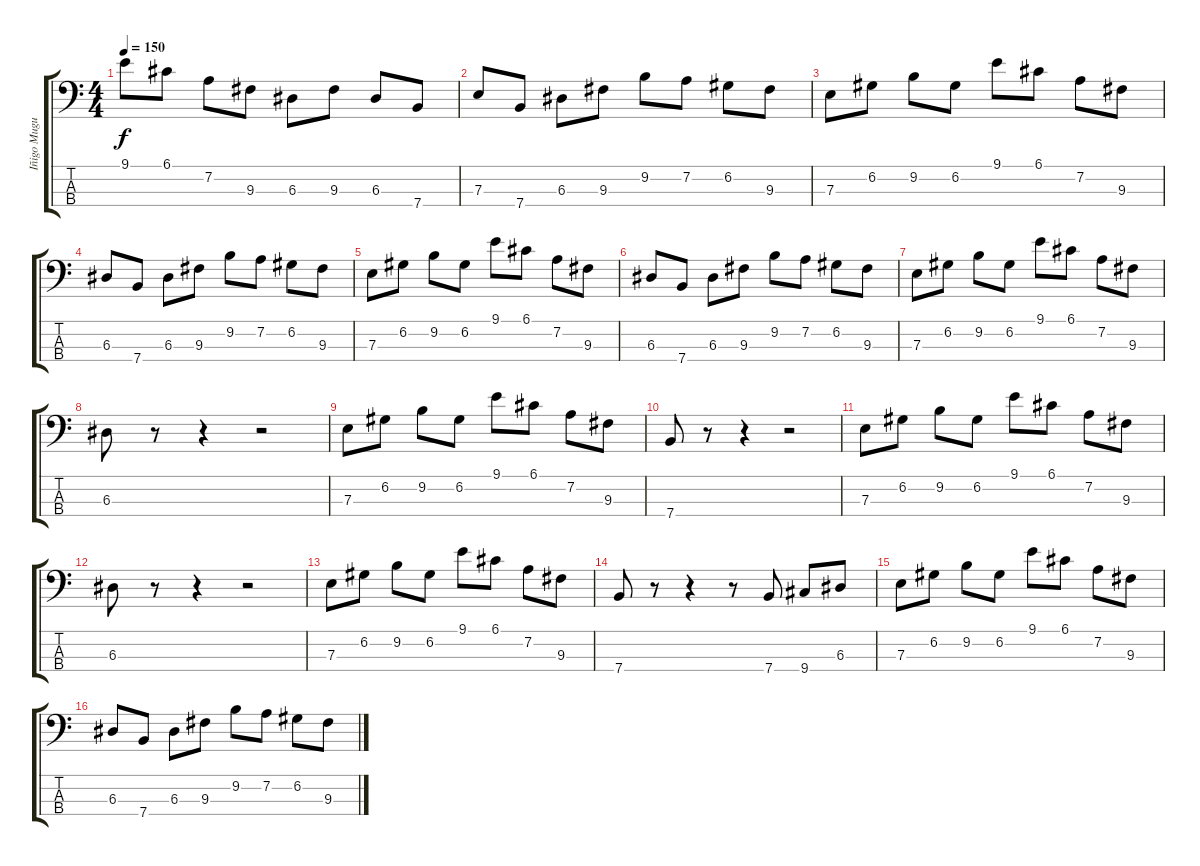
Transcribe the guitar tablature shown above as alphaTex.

\track ("Iñigo Muguruza" "Iñigo Mugu") {instrument electricbassfinger}
\staff {score tabs}
\tuning (G2 D2 A1 E1) {hide}
\ts (4 4)
\tempo 150
\clef f4
\ks c
9.1.8{dy f} 6.1.8 7.2.8 9.3.8 6.3.8 9.3.8 6.3.8 7.4.8 |
7.3.8 7.4.8 6.3.8 9.3.8 9.2.8 7.2.8 6.2.8 9.3.8 |
7.3.8 6.2.8 9.2.8 6.2.8 9.1.8 6.1.8 7.2.8 9.3.8 |
6.3.8 7.4.8 6.3.8 9.3.8 9.2.8 7.2.8 6.2.8 9.3.8 |
7.3.8 6.2.8 9.2.8 6.2.8 9.1.8 6.1.8 7.2.8 9.3.8 |
6.3.8 7.4.8 6.3.8 9.3.8 9.2.8 7.2.8 6.2.8 9.3.8 |
7.3.8 6.2.8 9.2.8 6.2.8 9.1.8 6.1.8 7.2.8 9.3.8 |
6.3.8 r.8 r.4 r.2 |
7.3.8 6.2.8 9.2.8 6.2.8 9.1.8 6.1.8 7.2.8 9.3.8 |
7.4.8 r.8 r.4 r.2 |
7.3.8 6.2.8 9.2.8 6.2.8 9.1.8 6.1.8 7.2.8 9.3.8 |
6.3.8 r.8 r.4 r.2 |
7.3.8 6.2.8 9.2.8 6.2.8 9.1.8 6.1.8 7.2.8 9.3.8 |
7.4.8 r.8 r.4 r.8 7.4.8 9.4.8 6.3.8 |
7.3.8 6.2.8 9.2.8 6.2.8 9.1.8 6.1.8 7.2.8 9.3.8 |
6.3.8 7.4.8 6.3.8 9.3.8 9.2.8 7.2.8 6.2.8 9.3.8
